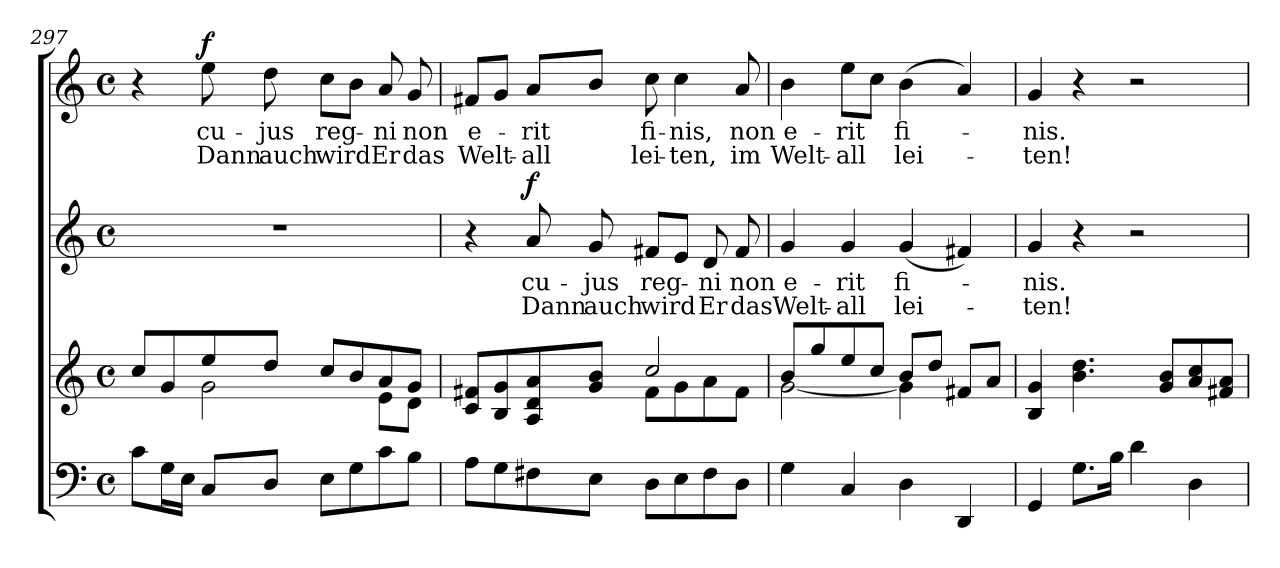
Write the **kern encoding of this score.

**kern	**kern	**kern	**text	**text	**dynam	**kern	**text	**text	**dynam
*part3	*part3	*part2	*part2	*part2	*part2	*part1	*part1	*part1	*part1
*staff4	*staff3	*staff2	*staff2	*staff2	*staff2	*staff1	*staff1	*staff1	*staff1
*clefF4	*clefG2	*clefG2	*	*	*	*clefG2	*	*	*
*k[]	*k[]	*k[]	*	*	*	*k[]	*	*	*
*C:	*C:	*C:	*	*	*	*C:	*	*	*
*M4/4	*M4/4	*M4/4	*	*	*	*M4/4	*	*	*
*met(c)	*met(c)	*met(c)	*	*	*	*met(c)	*	*	*
=297	=297	=297	=297	=297	=297	=297	=297	=297	=297
*	*^	*	*	*	*	*	*	*	*
8c\L	8cc/L	4ryy	1r	.	.	.	4r	.	.	.
16G\L	8g/	.	.	.	.	.	.	.	.	.
16E\JJ	.	.	.	.	.	.	.	.	.	.
!	!	!	!	!	!	!	!	!LO:LY:b	!LO:LY:b	!LO:DY:a
8C/L	8ee/	2g\	.	.	.	.	8ee\	cu-	Dann	f
!	!	!	!	!	!	!	!	!LO:LY:b	!LO:LY:b	!
8D/J	8dd/J	.	.	.	.	.	8dd\	-jus	auch	.
!	!	!	!	!	!	!	!	!LO:LY:b	!LO:LY:b	!
8E\L	8cc/L	.	.	.	.	.	8cc\L	reg-	wird	.
8G\	8b/	.	.	.	.	.	8b\J	.	.	.
!	!	!	!	!	!	!	!	!LO:LY:b	!LO:LY:b	!
8c\	8a/	8e\L	.	.	.	.	8a/	-ni	Er	.
!	!	!	!	!	!	!	!	!LO:LY:b	!LO:LY:b	!
8B\J	8g/J	8d\J	.	.	.	.	8g/	non	das	.
!!LO:LB:g=z
=298	=298	=298	=298	=298	=298	=298	=298	=298	=298	=298
!	!	!	!	!	!	!	!	!LO:LY:b	!LO:LY:b	!
8A\L	8c/ 8f#X/L	2ryy	4r	.	.	.	8f#X/L	e-	Welt-	.
8G\	8B/ 8g/	.	.	.	.	.	8g/J	.	.	.
!	!	!	!	!LO:LY:b	!LO:LY:b	!LO:DY:a	!	!LO:LY:b	!LO:LY:b	!
8F#X\	8A/ 8d/ 8a/	.	8a/	cu-	Dann	f	8a/L	-rit	-all	.
!	!	!	!	!LO:LY:b	!LO:LY:b	!	!	!	!	!
8E\J	8g/ 8b/J	.	8g/	-jus	auch	.	8b/J	.	.	.
!	!	!	!	!LO:LY:b	!LO:LY:b	!	!	!LO:LY:b	!LO:LY:b	!
8D\L	2cc/	8f#\L	8f#X/L	reg-	wird	.	8cc\	fi-	lei-	.
!	!	!	!	!	!	!	!	!LO:LY:b	!LO:LY:b	!
8E\	.	8g\	8e/J	.	.	.	4cc\	-nis,	-ten,	.
!	!	!	!	!LO:LY:b	!LO:LY:b	!	!	!	!	!
8F#\	.	8a\	8d/	-ni	Er	.	.	.	.	.
!	!	!	!	!LO:LY:b	!LO:LY:b	!	!	!LO:LY:b	!LO:LY:b	!
8D\J	.	8f#\J	8f#/	non	das	.	8a/	non	im	.
=299	=299	=299	=299	=299	=299	=299	=299	=299	=299	=299
!	!	!	!	!LO:LY:b	!LO:LY:b	!	!	!LO:LY:b	!LO:LY:b	!
4G\	8b/L	[<2g\	4g/	e-	Welt-	.	4b\	e-	Welt-	.
.	8gg/	.	.	.	.	.	.	.	.	.
!	!	!	!	!LO:LY:b	!LO:LY:b	!	!	!LO:LY:b	!LO:LY:b	!
4C/	8ee/	.	4g/	-rit	-all	.	8ee\L	-rit	-all	.
.	8cc/J	.	.	.	.	.	8cc\J	.	.	.
!	!	!	!	!LO:LY:b	!LO:LY:b	!	!	!LO:LY:b	!LO:LY:b	!
4D\	8b/L	4g\]	(<4g/	fi-	lei-	.	(>4b\	fi-	lei-	.
.	8dd/J	.	.	.	.	.	.	.	.	.
4DD/	8f#X/L	4ryy	4f#X/)	.	.	.	4a/)	.	.	.
.	8a/J	.	.	.	.	.	.	.	.	.
*	*v	*v	*	*	*	*	*	*	*	*
=300	=300	=300	=300	=300	=300	=300	=300	=300	=300
!	!	!	!LO:LY:b	!LO:LY:b	!	!	!LO:LY:b	!LO:LY:b	!
4GG/	4B/ 4g/	4g/	-nis.	-ten!	.	4g/	-nis.	-ten!	.
8.G\L	4.b\ 4.dd\	4r	.	.	.	4r	.	.	.
16B\Jk	.	.	.	.	.	.	.	.	.
4d\	.	2r	.	.	.	2r	.	.	.
.	8g/ 8b/L	.	.	.	.	.	.	.	.
4D\	8a/ 8cc/	.	.	.	.	.	.	.	.
.	8f#X/ 8a/J	.	.	.	.	.	.	.	.
=	=	=	=	=	=	=	=	=	=
*-	*-	*-	*-	*-	*-	*-	*-	*-	*-
